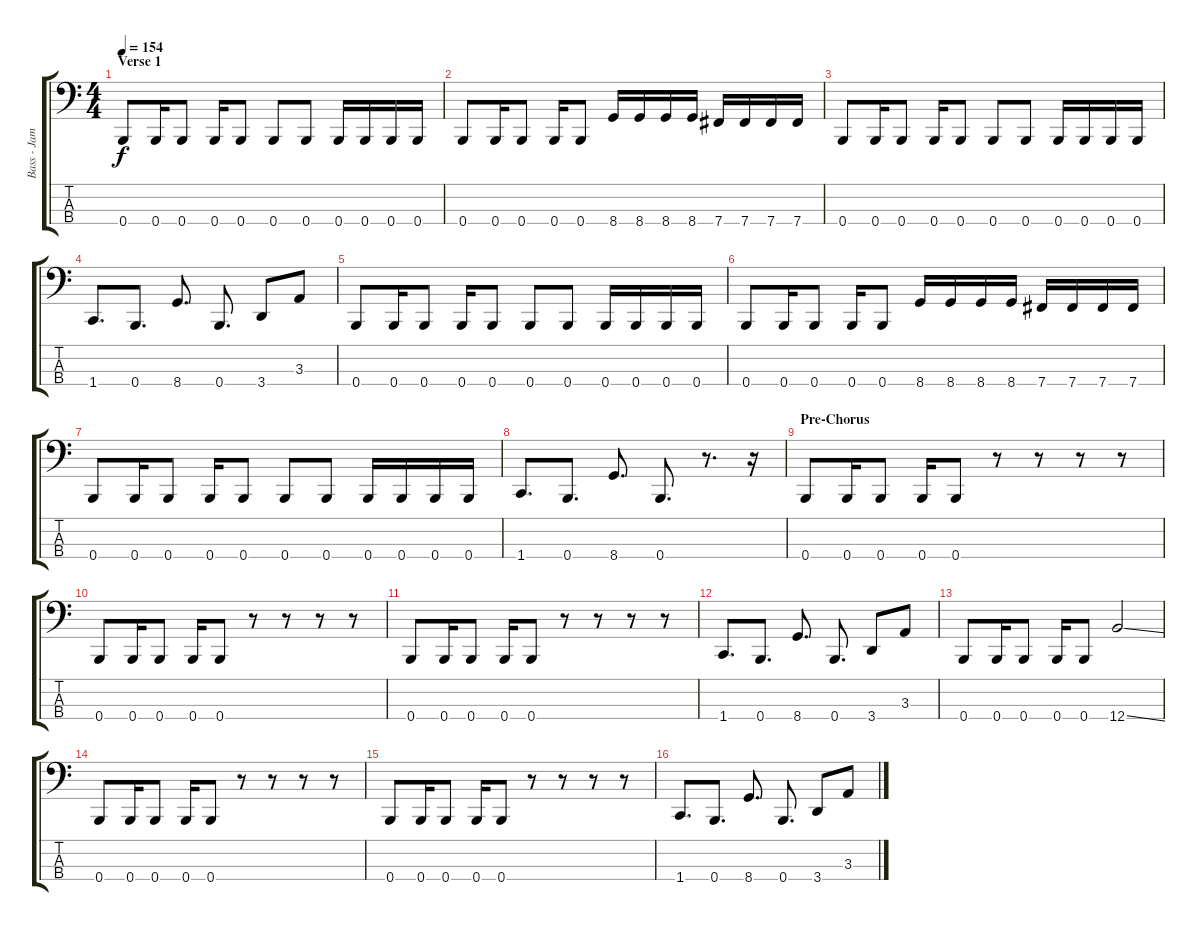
\track ("Bass - Jamie" "Bass - Jam") {instrument electricbasspick}
\staff {score tabs}
\tuning (F2 B1 Gb1 B0) {hide}
\ts (4 4)
\section ("" "Verse 1")
\tempo 154
\clef f4
\ks c
0.4.8{dy f} 0.4.16 0.4.8 0.4.16 0.4.8 0.4.8 0.4.8 0.4.16 0.4.16 0.4.16 0.4.16 |
0.4.8 0.4.16 0.4.8 0.4.16 0.4.8 8.4.16 8.4.16 8.4.16 8.4.16 7.4.16 7.4.16 7.4.16 7.4.16 |
0.4.8 0.4.16 0.4.8 0.4.16 0.4.8 0.4.8 0.4.8 0.4.16 0.4.16 0.4.16 0.4.16 |
1.4.8{d} 0.4.8{d} 8.4.8{d} 0.4.8{d} 3.4.8 3.3.8 |
0.4.8 0.4.16 0.4.8 0.4.16 0.4.8 0.4.8 0.4.8 0.4.16 0.4.16 0.4.16 0.4.16 |
0.4.8 0.4.16 0.4.8 0.4.16 0.4.8 8.4.16 8.4.16 8.4.16 8.4.16 7.4.16 7.4.16 7.4.16 7.4.16 |
0.4.8 0.4.16 0.4.8 0.4.16 0.4.8 0.4.8 0.4.8 0.4.16 0.4.16 0.4.16 0.4.16 |
1.4.8{d} 0.4.8{d} 8.4.8{d} 0.4.8{d} r.8{d} r.16 |
\section ("" "Pre-Chorus")
0.4.8 0.4.16 0.4.8 0.4.16 0.4.8 r.8 r.8 r.8 r.8 |
0.4.8 0.4.16 0.4.8 0.4.16 0.4.8 r.8 r.8 r.8 r.8 |
0.4.8 0.4.16 0.4.8 0.4.16 0.4.8 r.8 r.8 r.8 r.8 |
1.4.8{d} 0.4.8{d} 8.4.8{d} 0.4.8{d} 3.4.8 3.3.8 |
0.4.8 0.4.16 0.4.8 0.4.16 0.4.8 12.4{ss}.2 |
0.4.8 0.4.16 0.4.8 0.4.16 0.4.8 r.8 r.8 r.8 r.8 |
0.4.8 0.4.16 0.4.8 0.4.16 0.4.8 r.8 r.8 r.8 r.8 |
1.4.8{d} 0.4.8{d} 8.4.8{d} 0.4.8{d} 3.4.8 3.3.8
